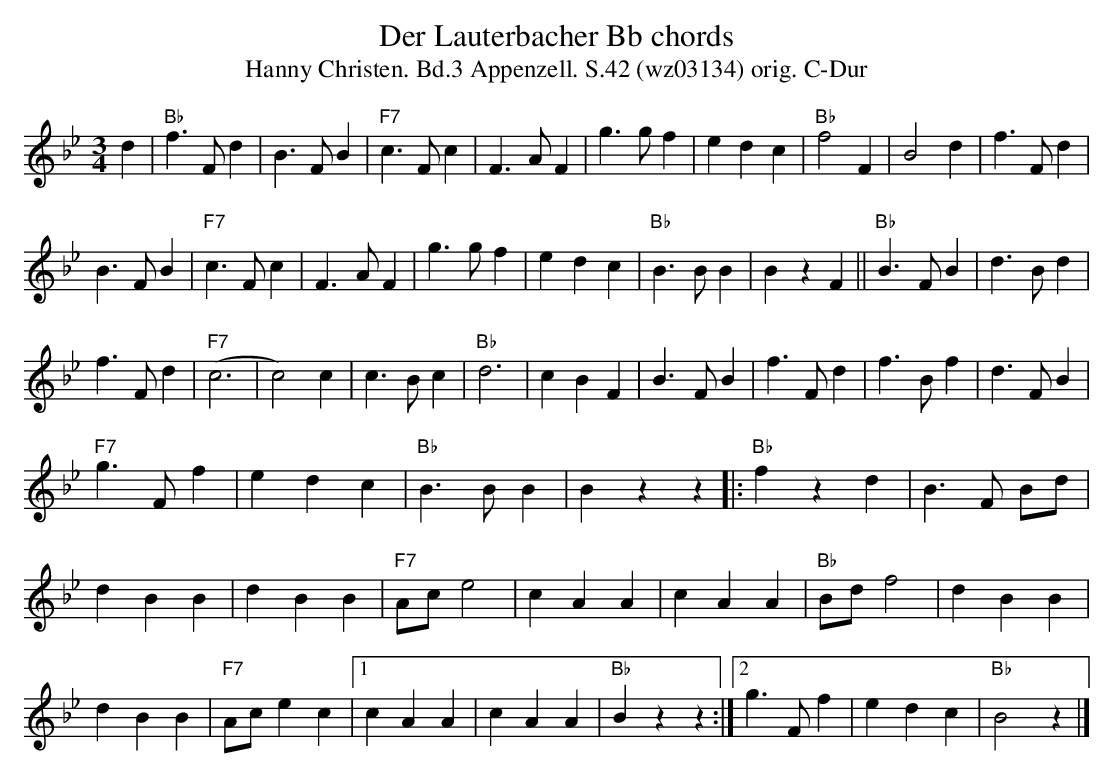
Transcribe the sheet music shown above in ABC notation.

X:1
T:Der Lauterbacher Bb chords
T:Hanny Christen. Bd.3 Appenzell. S.42 (wz03134) orig. C-Dur
M:3/4
L:1/4
K:Bbmaj%%MIDI gchordon
d | "Bb"f3/2 F/2 d | B3/2 F/2 B | "F7"c3/2 F/2 c | F3/2 A/2 F | g3/2 g/2 f | e d c | "Bb"f2 F | B2 d | f3/2 F/2 d |
B3/2 F/2 B | "F7"c3/2 F/2 c | F3/2 A/2 F | g3/2 g/2 f | e d c | "Bb"B3/2 B/2 B | B z F || "Bb"B3/2 F/2 B | d3/2 B/2 d |
f3/2 F/2 d | ("F7"c3 | c2) c | c3/2 B/2 c | "Bb"d3 | c B F | B3/2 F/2 B | f3/2 F/2 d | f3/2 B/2 f | d3/2 F/2 B |
"F7"g3/2 F/2 f | e d c | "Bb"B3/2 B/2 B | B z z |: "Bb"f z d | B3/2 F/2 B/2d/2 |
d B B | d B B | "F7"A/2c/2 e2 | c A A | c A A | "Bb"B/2d/2 f2 | d B B |
d B B | "F7"A/2c/2 e c |1 c A A | c A A | "Bb"B z z :|2 g3/2 F/2 f | e d c | "Bb"B2 z |]
